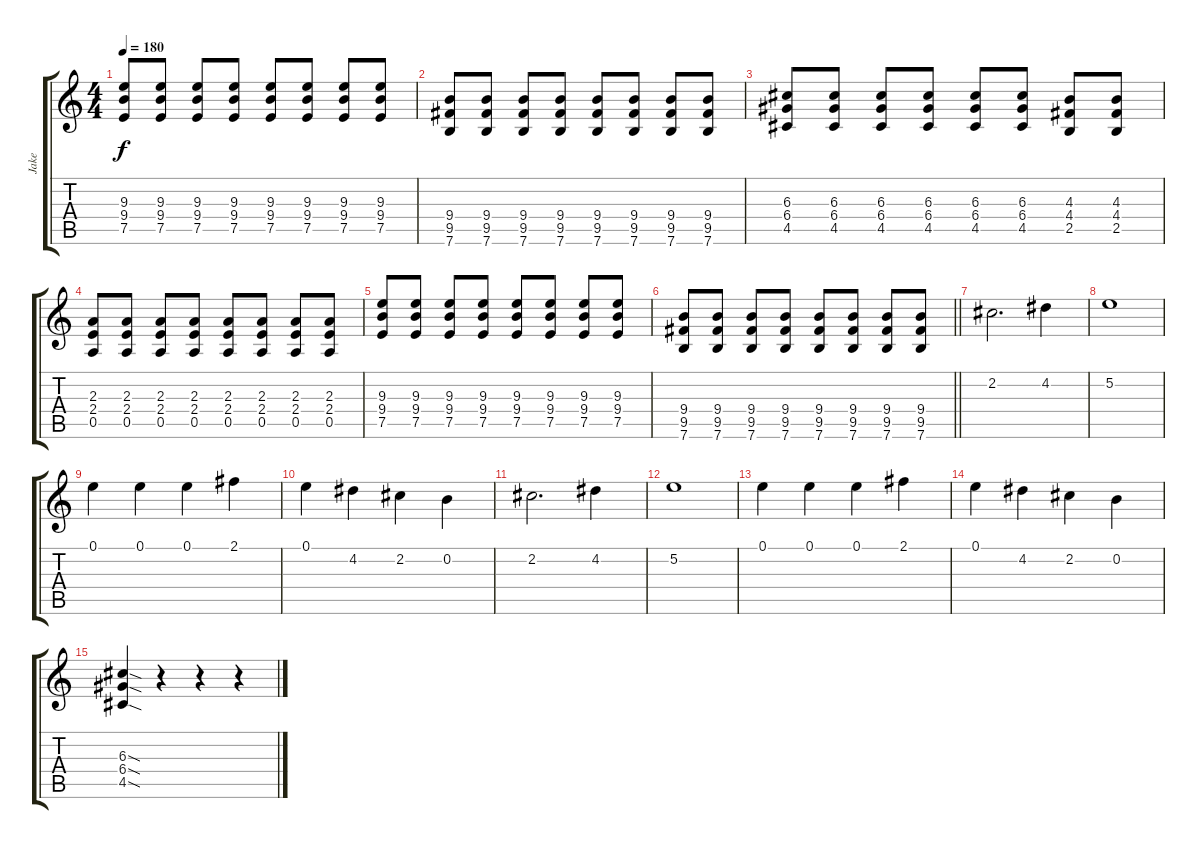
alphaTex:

\track ("Jake" "Jake") {instrument overdrivenguitar}
\staff {score tabs}
\tuning (E4 B3 G3 D3 A2 E2) {hide}
\ts (4 4)
\tempo 180
\clef g2
\ks c
(9.3 9.4 7.5).8{dy f} (9.3 9.4 7.5).8 (9.3 9.4 7.5).8 (9.3 9.4 7.5).8 (9.3 9.4 7.5).8 (9.3 9.4 7.5).8 (9.3 9.4 7.5).8 (9.3 9.4 7.5).8 |
(9.4 9.5 7.6).8 (9.4 9.5 7.6).8 (9.4 9.5 7.6).8 (9.4 9.5 7.6).8 (9.4 9.5 7.6).8 (9.4 9.5 7.6).8 (9.4 9.5 7.6).8 (9.4 9.5 7.6).8 |
(6.3 6.4 4.5).8 (6.3 6.4 4.5).8 (6.3 6.4 4.5).8 (6.3 6.4 4.5).8 (6.3 6.4 4.5).8 (6.3 6.4 4.5).8 (4.3 4.4 2.5).8 (4.3 4.4 2.5).8 |
(2.3 2.4 0.5).8 (2.3 2.4 0.5).8 (2.3 2.4 0.5).8 (2.3 2.4 0.5).8 (2.3 2.4 0.5).8 (2.3 2.4 0.5).8 (2.3 2.4 0.5).8 (2.3 2.4 0.5).8 |
(9.3 9.4 7.5).8 (9.3 9.4 7.5).8 (9.3 9.4 7.5).8 (9.3 9.4 7.5).8 (9.3 9.4 7.5).8 (9.3 9.4 7.5).8 (9.3 9.4 7.5).8 (9.3 9.4 7.5).8 |
\barLineRight lightlight
(9.4 9.5 7.6).8 (9.4 9.5 7.6).8 (9.4 9.5 7.6).8 (9.4 9.5 7.6).8 (9.4 9.5 7.6).8 (9.4 9.5 7.6).8 (9.4 9.5 7.6).8 (9.4 9.5 7.6).8 |
2.2.2{d} 4.2.4 |
5.2.1 |
0.1.4 0.1.4 0.1.4 2.1.4 |
0.1.4 4.2.4 2.2.4 0.2.4 |
2.2.2{d} 4.2.4 |
5.2.1 |
0.1.4 0.1.4 0.1.4 2.1.4 |
0.1.4 4.2.4 2.2.4 0.2.4 |
(6.3{sod} 6.4{sod} 4.5{sod}).4 r.4 r.4 r.4
